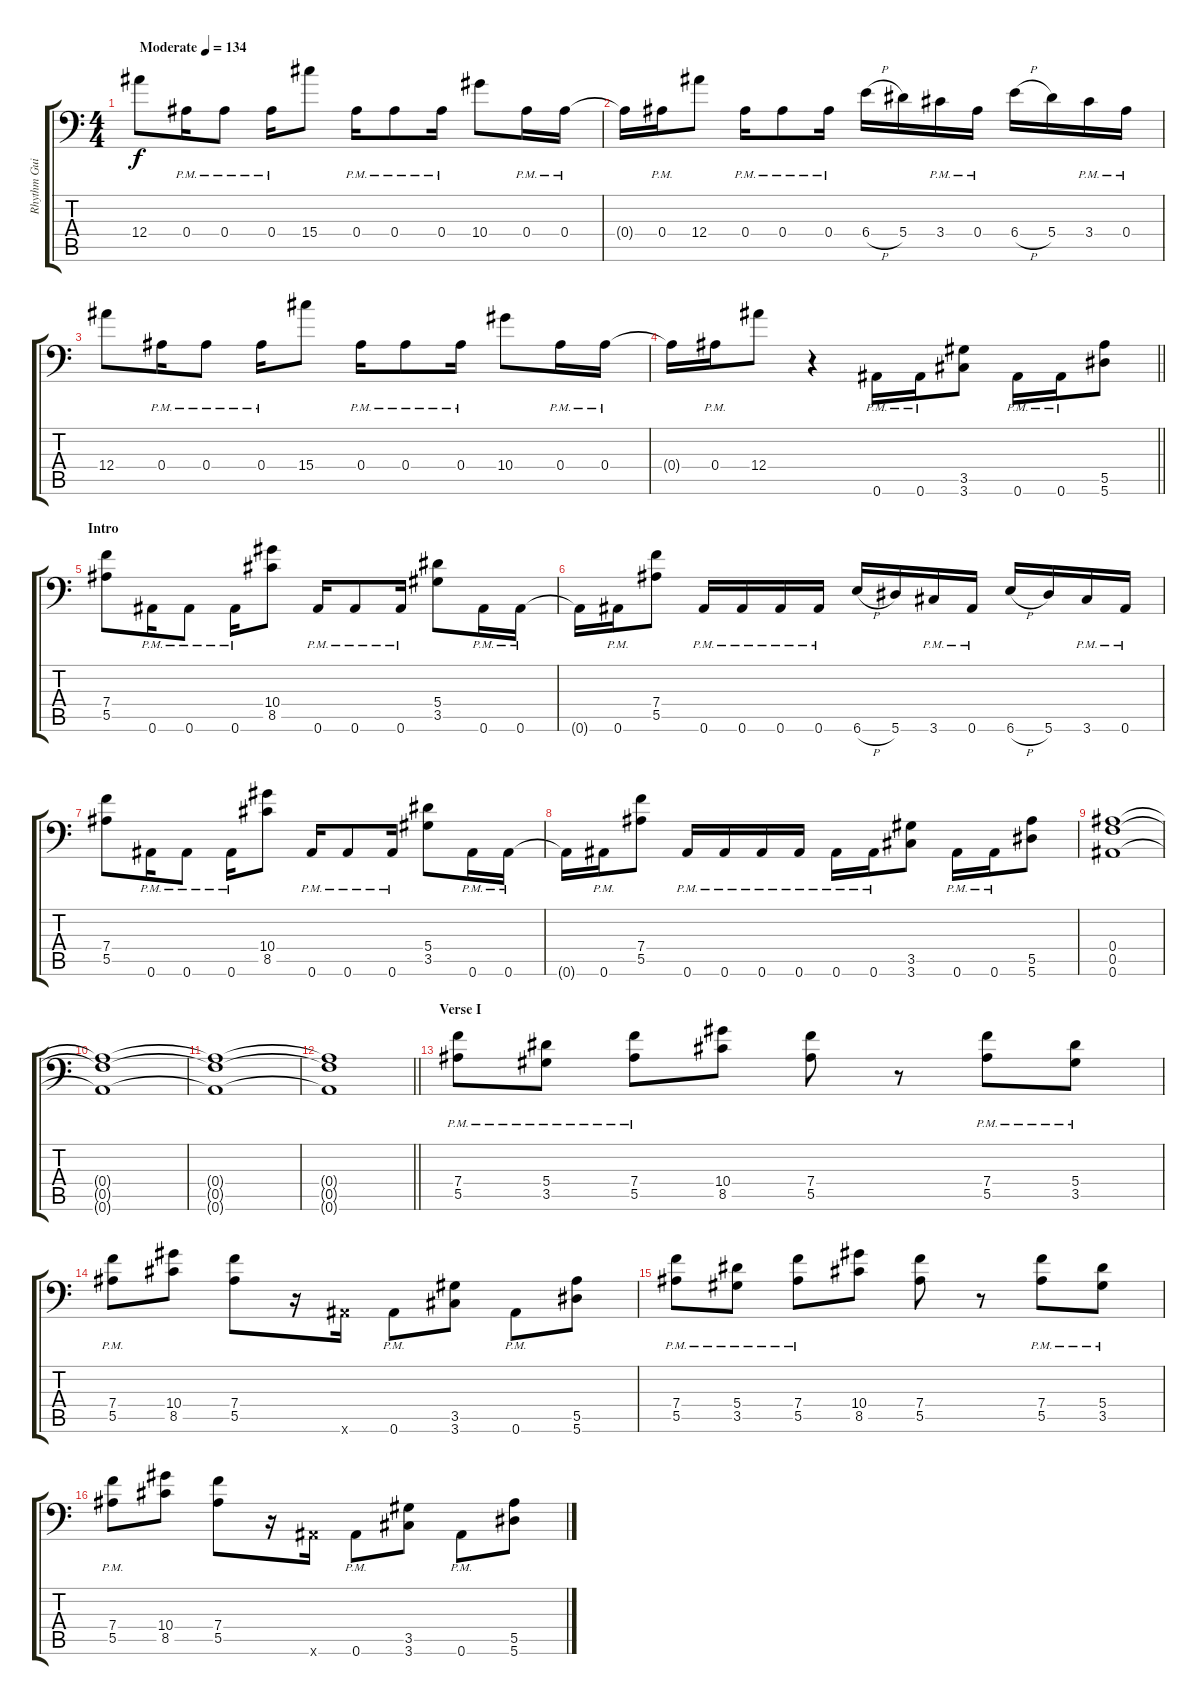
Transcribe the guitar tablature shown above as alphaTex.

\track ("Rhythm Guitar I" "Rhythm Gui") {instrument overdrivenguitar}
\staff {score tabs}
\tuning (C4 G3 Eb3 Bb2 F2 Bb1) {hide}
\ts (4 4)
\tempo (134 "Moderate")
\clef f4
\ks c
12.4.8{dy f instrument overdrivenguitar} 0.4{pm}.16 0.4{pm}.8 0.4{pm}.16 15.4.8 0.4{pm}.16 0.4{pm}.8 0.4{pm}.16 10.4.8 0.4{pm}.16 0.4{pm}.16 |
0.4{t}.16 0.4{pm}.16 12.4.8 0.4{pm}.16 0.4{pm}.8 0.4{pm}.16 6.4{h}.16 5.4.16 3.4{pm}.16 0.4{pm}.16 6.4{h}.16 5.4.16 3.4{pm}.16 0.4{pm}.16 |
12.4.8 0.4{pm}.16 0.4{pm}.8 0.4{pm}.16 15.4.8 0.4{pm}.16 0.4{pm}.8 0.4{pm}.16 10.4.8 0.4{pm}.16 0.4{pm}.16 |
\barLineRight lightlight
0.4{t}.16 0.4{pm}.16 12.4.8 r.4 0.6{pm}.16 0.6{pm}.16 (3.5 3.6).8 0.6{pm}.16 0.6{pm}.16 (5.5 5.6).8 |
\section ("" "Intro")
(7.4 5.5).8 0.6{pm}.16 0.6{pm}.8 0.6{pm}.16 (10.4 8.5).8 0.6{pm}.16 0.6{pm}.8 0.6{pm}.16 (5.4 3.5).8 0.6{pm}.16 0.6{pm}.16 |
0.6{t}.16 0.6{pm}.16 (7.4 5.5).8 0.6{pm}.16 0.6{pm}.16 0.6{pm}.16 0.6{pm}.16 6.6{h}.16 5.6.16 3.6{pm}.16 0.6{pm}.16 6.6{h}.16 5.6.16 3.6{pm}.16 0.6{pm}.16 |
(7.4 5.5).8 0.6{pm}.16 0.6{pm}.8 0.6{pm}.16 (10.4 8.5).8 0.6{pm}.16 0.6{pm}.8 0.6{pm}.16 (5.4 3.5).8 0.6{pm}.16 0.6{pm}.16 |
0.6{t}.16 0.6{pm}.16 (7.4 5.5).8 0.6{pm}.16 0.6{pm}.16 0.6{pm}.16 0.6{pm}.16 0.6{pm}.16 0.6{pm}.16 (3.5 3.6).8 0.6{pm}.16 0.6{pm}.16 (5.5 5.6).8 |
(0.4 0.5 0.6).1 |
(0.4{t} 0.5{t} 0.6{t}).1 |
(0.4{t} 0.5{t} 0.6{t}).1 |
\barLineRight lightlight
(0.4{t} 0.5{t} 0.6{t}).1 |
\section ("" "Verse I")
(7.4{pm} 5.5{pm}).8 (5.4{pm} 3.5{pm}).8 (7.4{pm} 5.5{pm}).8 (10.4 8.5).8 (7.4 5.5).8 r.8 (7.4{pm} 5.5{pm}).8 (5.4{pm} 3.5{pm}).8 |
(7.4{pm} 5.5{pm}).8 (10.4 8.5).8 (7.4 5.5).8 r.16 0.6{x}.16 0.6{pm}.8 (3.5 3.6).8 0.6{pm}.8 (5.5 5.6).8 |
(7.4{pm} 5.5{pm}).8 (5.4{pm} 3.5{pm}).8 (7.4{pm} 5.5{pm}).8 (10.4 8.5).8 (7.4 5.5).8 r.8 (7.4{pm} 5.5{pm}).8 (5.4{pm} 3.5{pm}).8 |
(7.4{pm} 5.5{pm}).8 (10.4 8.5).8 (7.4 5.5).8 r.16 0.6{x}.16 0.6{pm}.8 (3.5 3.6).8 0.6{pm}.8 (5.5 5.6).8
